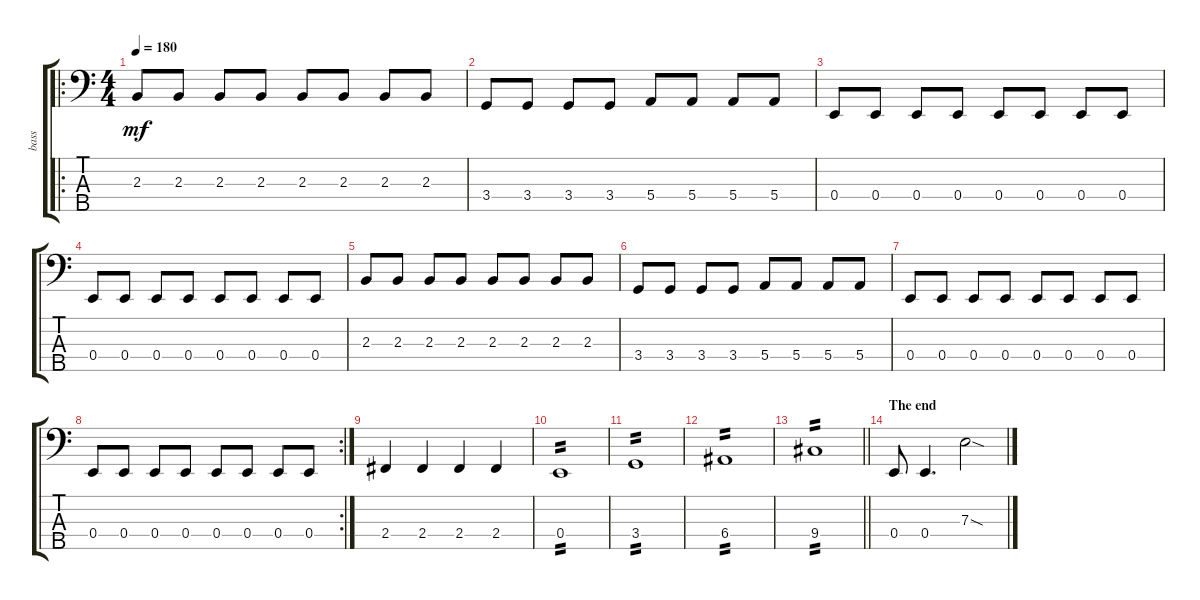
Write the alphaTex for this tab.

\track ("bass" "bass") {instrument electricbassfinger}
\staff {score tabs}
\tuning (G2 D2 A1 E1 B0) {hide}
\ro
\ts (4 4)
\tempo 180
\clef f4
\ks c
2.3.8{dy mf} 2.3.8 2.3.8 2.3.8 2.3.8 2.3.8 2.3.8 2.3.8 |
3.4.8 3.4.8 3.4.8 3.4.8 5.4.8 5.4.8 5.4.8 5.4.8 |
0.4.8 0.4.8 0.4.8 0.4.8 0.4.8 0.4.8 0.4.8 0.4.8 |
0.4.8 0.4.8 0.4.8 0.4.8 0.4.8 0.4.8 0.4.8 0.4.8 |
2.3.8 2.3.8 2.3.8 2.3.8 2.3.8 2.3.8 2.3.8 2.3.8 |
3.4.8 3.4.8 3.4.8 3.4.8 5.4.8 5.4.8 5.4.8 5.4.8 |
0.4.8 0.4.8 0.4.8 0.4.8 0.4.8 0.4.8 0.4.8 0.4.8 |
\rc 2
0.4.8 0.4.8 0.4.8 0.4.8 0.4.8 0.4.8 0.4.8 0.4.8 |
2.4.4 2.4.4 2.4.4 2.4.4 |
0.4.1{tp 2} |
3.4.1{tp 2} |
6.4.1{tp 2} |
\barLineRight lightlight
9.4.1{tp 2} |
\section ("" "The end")
0.4.8 0.4.4{d} 7.3{sod}.2
